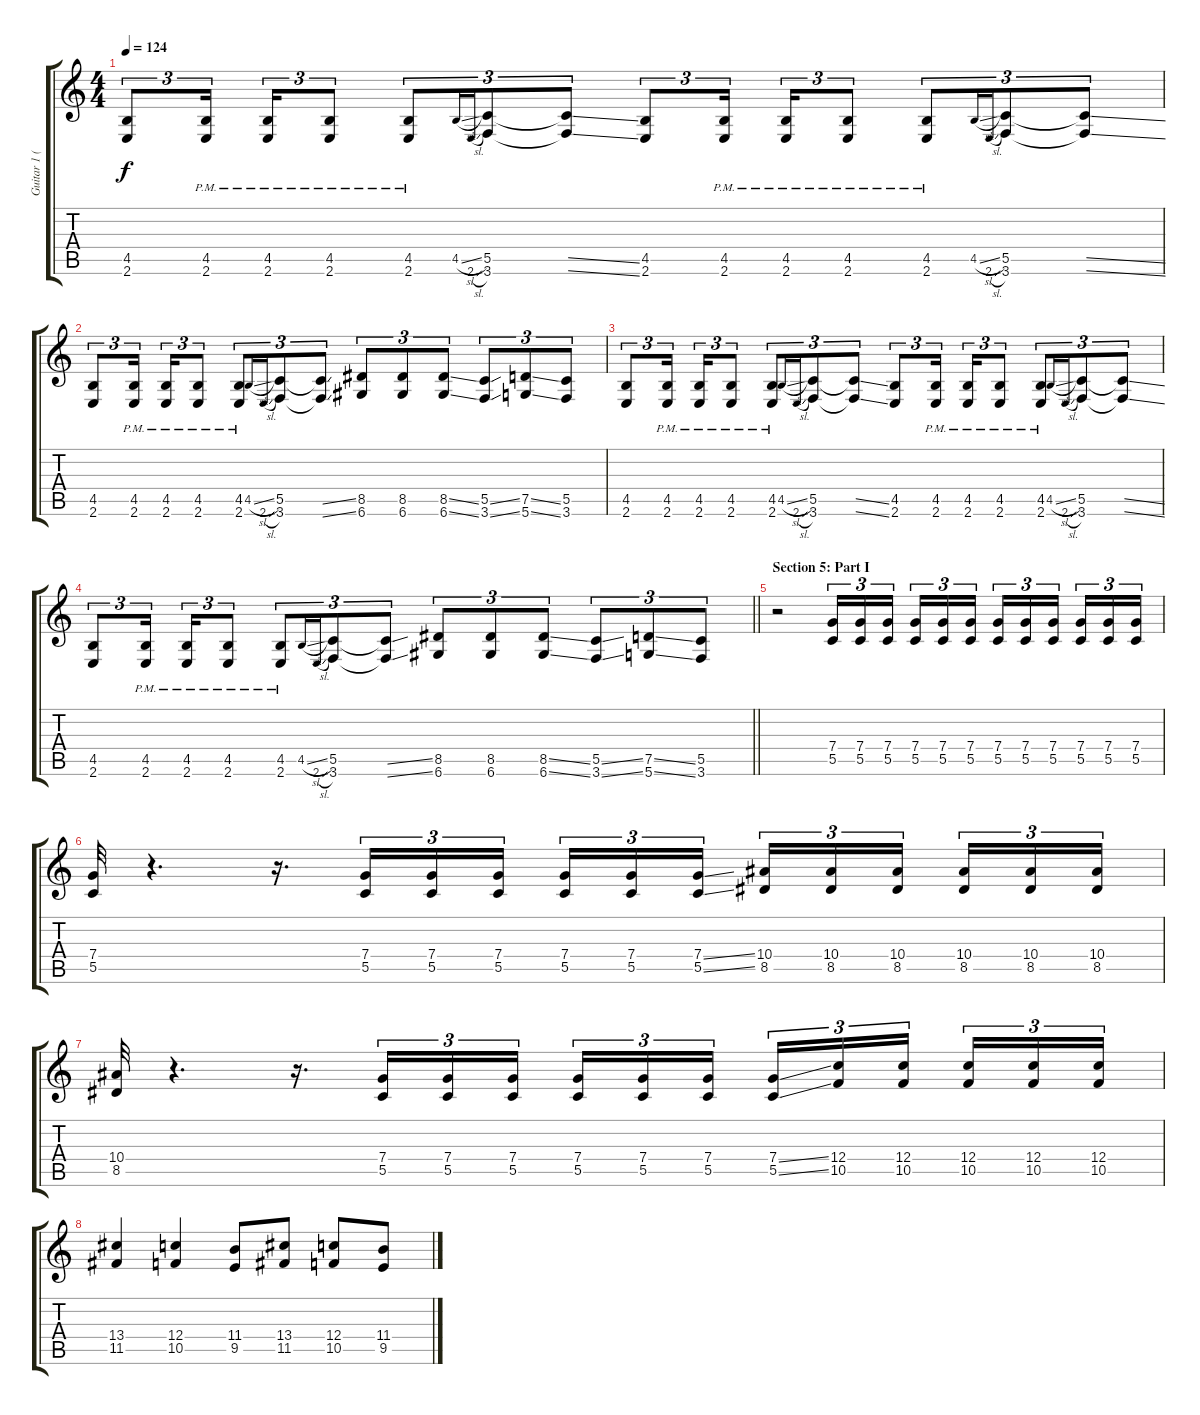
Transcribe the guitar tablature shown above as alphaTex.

\track ("Guitar 1 (Distortion)" "Guitar 1 (") {instrument distortionguitar}
\staff {score tabs}
\tuning (D4 A3 F3 C3 G2 D2) {hide}
\ts (4 4)
\tempo 124
\clef g2
\ks c
(4.5 2.6).8{tu (3 2) dy f} (4.5{pm} 2.6{pm}).16{tu (3 2) beam splitsecondary} (4.5{pm} 2.6{pm}).16{tu (3 2)} (4.5{pm} 2.6{pm}).8{tu (3 2)} (4.5{pm} 2.6{pm}).8{tu (3 2)} 4.5{sl}.16{gr onbeat} 2.6{sl}.16{gr onbeat} (5.5 3.6).8{tu (3 2)} (5.5{ss t} 3.6{ss t}).8{tu (3 2)} (4.5 2.6).8{tu (3 2)} (4.5{pm} 2.6{pm}).16{tu (3 2) beam splitsecondary} (4.5{pm} 2.6{pm}).16{tu (3 2)} (4.5{pm} 2.6{pm}).8{tu (3 2)} (4.5{pm} 2.6{pm}).8{tu (3 2)} 4.5{sl}.16{gr onbeat} 2.6{sl}.16{gr onbeat} (5.5 3.6).8{tu (3 2)} (5.5{ss t} 3.6{ss t}).8{tu (3 2)} |
(4.5 2.6).8{tu (3 2)} (4.5{pm} 2.6{pm}).16{tu (3 2) beam splitsecondary} (4.5{pm} 2.6{pm}).16{tu (3 2)} (4.5{pm} 2.6{pm}).8{tu (3 2)} (4.5{pm} 2.6{pm}).8{tu (3 2)} 4.5{sl}.16{gr onbeat} 2.6{sl}.16{gr onbeat} (5.5 3.6).8{tu (3 2)} (5.5{ss t} 3.6{ss t}).8{tu (3 2)} (8.5 6.6).8{tu (3 2)} (8.5 6.6).8{tu (3 2)} (8.5{ss} 6.6{ss}).8{tu (3 2)} (5.5{ss} 3.6{ss}).8{tu (3 2)} (7.5{ss} 5.6{ss}).8{tu (3 2)} (5.5 3.6).8{tu (3 2)} |
(4.5 2.6).8{tu (3 2)} (4.5{pm} 2.6{pm}).16{tu (3 2) beam splitsecondary} (4.5{pm} 2.6{pm}).16{tu (3 2)} (4.5{pm} 2.6{pm}).8{tu (3 2)} (4.5{pm} 2.6{pm}).8{tu (3 2)} 4.5{sl}.16{gr onbeat} 2.6{sl}.16{gr onbeat} (5.5 3.6).8{tu (3 2)} (5.5{ss t} 3.6{ss t}).8{tu (3 2)} (4.5 2.6).8{tu (3 2)} (4.5{pm} 2.6{pm}).16{tu (3 2) beam splitsecondary} (4.5{pm} 2.6{pm}).16{tu (3 2)} (4.5{pm} 2.6{pm}).8{tu (3 2)} (4.5{pm} 2.6{pm}).8{tu (3 2)} 4.5{sl}.16{gr onbeat} 2.6{sl}.16{gr onbeat} (5.5 3.6).8{tu (3 2)} (5.5{ss t} 3.6{ss t}).8{tu (3 2)} |
\barLineRight lightlight
(4.5 2.6).8{tu (3 2)} (4.5{pm} 2.6{pm}).16{tu (3 2) beam splitsecondary} (4.5{pm} 2.6{pm}).16{tu (3 2)} (4.5{pm} 2.6{pm}).8{tu (3 2)} (4.5{pm} 2.6{pm}).8{tu (3 2)} 4.5{sl}.16{gr onbeat} 2.6{sl}.16{gr onbeat} (5.5 3.6).8{tu (3 2)} (5.5{ss t} 3.6{ss t}).8{tu (3 2)} (8.5 6.6).8{tu (3 2)} (8.5 6.6).8{tu (3 2)} (8.5{ss} 6.6{ss}).8{tu (3 2)} (5.5{ss} 3.6{ss}).8{tu (3 2)} (7.5{ss} 5.6{ss}).8{tu (3 2)} (5.5 3.6).8{tu (3 2)} |
\section ("" "Section 5: Part I")
r.2 (7.4 5.5).16{tu (3 2)} (7.4 5.5).16{tu (3 2)} (7.4 5.5).16{tu (3 2) beam splitsecondary} (7.4 5.5).16{tu (3 2)} (7.4 5.5).16{tu (3 2)} (7.4 5.5).16{tu (3 2)} (7.4 5.5).16{tu (3 2)} (7.4 5.5).16{tu (3 2)} (7.4 5.5).16{tu (3 2) beam splitsecondary} (7.4 5.5).16{tu (3 2)} (7.4 5.5).16{tu (3 2)} (7.4 5.5).16{tu (3 2)} |
(7.4 5.5).32 r.4{d} r.16{d} (7.4 5.5).16{tu (3 2)} (7.4 5.5).16{tu (3 2)} (7.4 5.5).16{tu (3 2) beam splitsecondary} (7.4 5.5).16{tu (3 2)} (7.4 5.5).16{tu (3 2)} (7.4{ss} 5.5{ss}).16{tu (3 2)} (10.4 8.5).16{tu (3 2)} (10.4 8.5).16{tu (3 2)} (10.4 8.5).16{tu (3 2) beam splitsecondary} (10.4 8.5).16{tu (3 2)} (10.4 8.5).16{tu (3 2)} (10.4 8.5).16{tu (3 2)} |
(10.4 8.5).32 r.4{d} r.16{d} (7.4 5.5).16{tu (3 2)} (7.4 5.5).16{tu (3 2)} (7.4 5.5).16{tu (3 2) beam splitsecondary} (7.4 5.5).16{tu (3 2)} (7.4 5.5).16{tu (3 2)} (7.4 5.5).16{tu (3 2)} (7.4{ss} 5.5{ss}).16{tu (3 2)} (12.4 10.5).16{tu (3 2)} (12.4 10.5).16{tu (3 2) beam splitsecondary} (12.4 10.5).16{tu (3 2)} (12.4 10.5).16{tu (3 2)} (12.4 10.5).16{tu (3 2)} |
(13.4 11.5).4 (12.4 10.5).4 (11.4 9.5).8 (13.4 11.5).8 (12.4 10.5).8 (11.4 9.5).8
